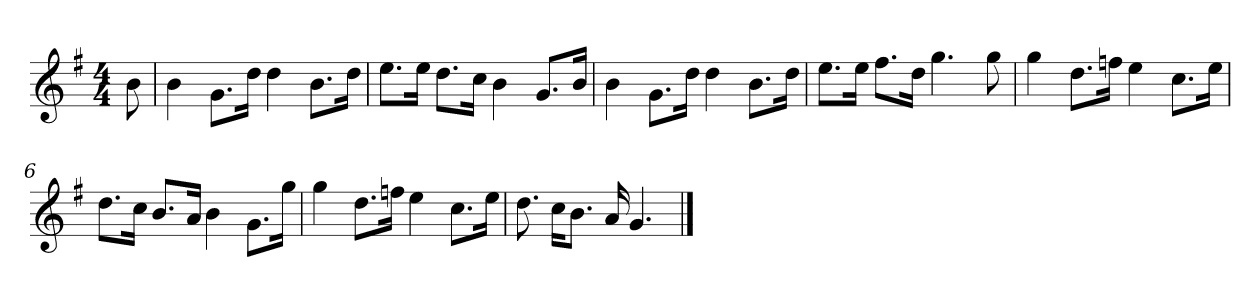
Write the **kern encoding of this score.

**kern
*part1
*staff1
*k[f#]
*M4/4
*MM120
=
8b
=1
4b
8.gL
16ddJk
4dd
8.bL
16ddJk
=2
8.eeL
16eeJk
8.ddL
16ccJk
4b
8.gL
16bJk
=3
4b
8.gL
16ddJk
4dd
8.bL
16ddJk
=4
8.eeL
16eeJk
8.ff#L
16ddJk
4.gg
8gg
=5
4gg
8.ddL
16ffnJk
4ee
8.ccL
16eeJk
=6
8.ddL
16ccJk
8.bL
16aJk
4b
8.gL
16ggJk
=7
4gg
8.ddL
16ffnJk
4ee
8.ccL
16eeJk
=8
8.dd
16ccKL
8.bJ
16a
4.g
==
*-
